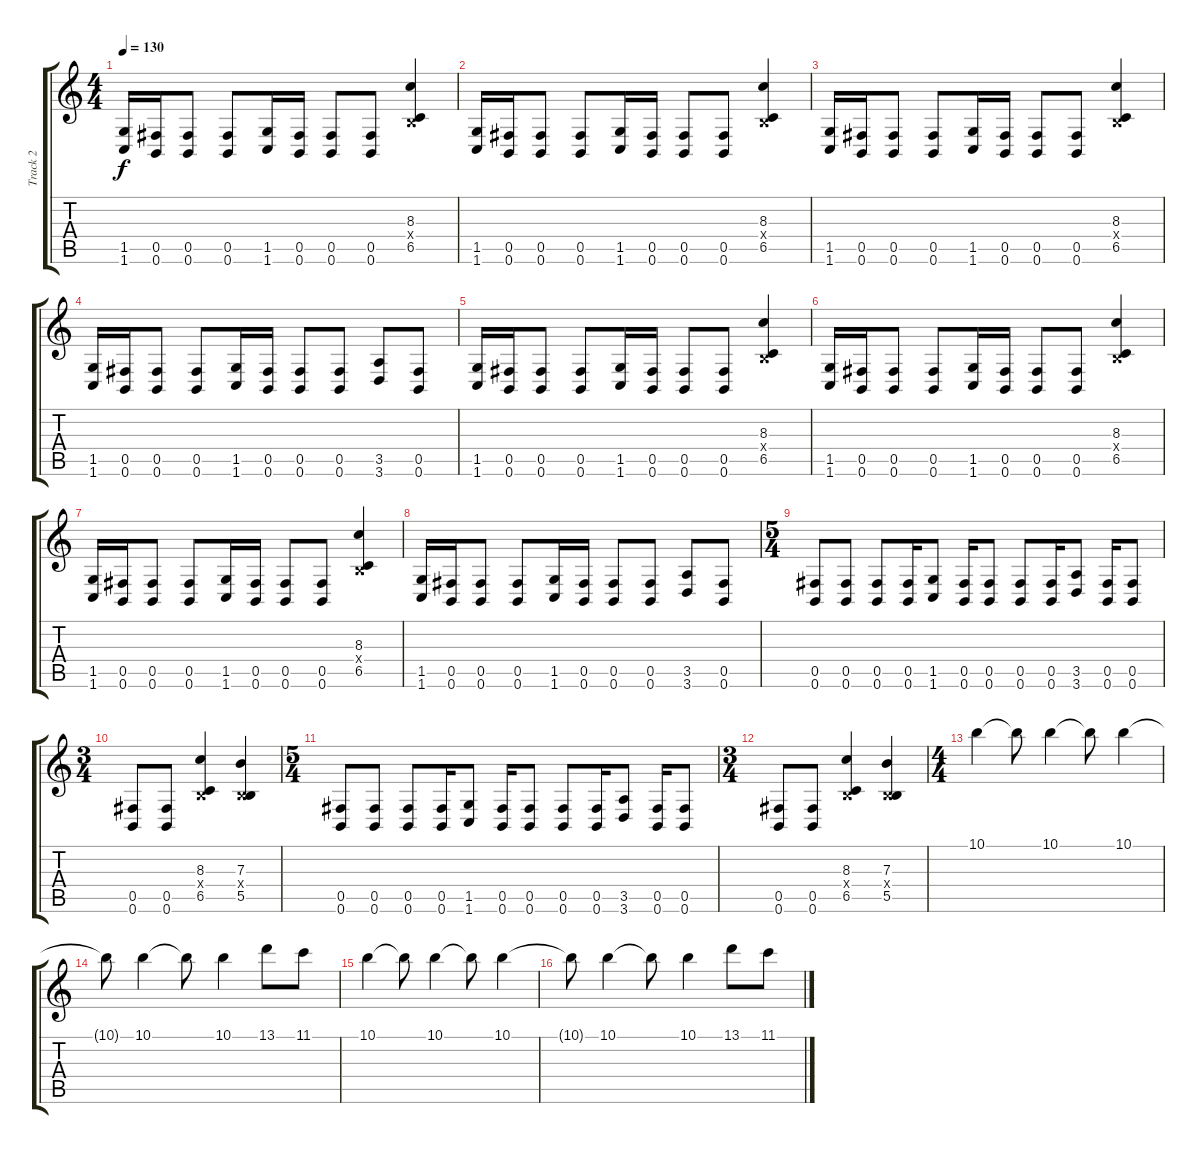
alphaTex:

\track ("Track 2" "Track 2") {instrument distortionguitar}
\staff {score tabs}
\tuning (Db4 Ab3 E3 B2 Gb2 B1) {hide}
\ts (4 4)
\tempo 130
\clef g2
\ks c
(1.5 1.6).16{dy f} (0.5 0.6).16 (0.5 0.6).8 (0.5 0.6).8 (1.5 1.6).16 (0.5 0.6).16 (0.5 0.6).8 (0.5 0.6).8 (8.3 0.4{x} 6.5).4 |
(1.5 1.6).16 (0.5 0.6).16 (0.5 0.6).8 (0.5 0.6).8 (1.5 1.6).16 (0.5 0.6).16 (0.5 0.6).8 (0.5 0.6).8 (8.3 0.4{x} 6.5).4 |
(1.5 1.6).16 (0.5 0.6).16 (0.5 0.6).8 (0.5 0.6).8 (1.5 1.6).16 (0.5 0.6).16 (0.5 0.6).8 (0.5 0.6).8 (8.3 0.4{x} 6.5).4 |
(1.5 1.6).16 (0.5 0.6).16 (0.5 0.6).8 (0.5 0.6).8 (1.5 1.6).16 (0.5 0.6).16 (0.5 0.6).8 (0.5 0.6).8 (3.5 3.6).8 (0.5 0.6).8 |
(1.5 1.6).16 (0.5 0.6).16 (0.5 0.6).8 (0.5 0.6).8 (1.5 1.6).16 (0.5 0.6).16 (0.5 0.6).8 (0.5 0.6).8 (8.3 0.4{x} 6.5).4 |
(1.5 1.6).16 (0.5 0.6).16 (0.5 0.6).8 (0.5 0.6).8 (1.5 1.6).16 (0.5 0.6).16 (0.5 0.6).8 (0.5 0.6).8 (8.3 0.4{x} 6.5).4 |
(1.5 1.6).16 (0.5 0.6).16 (0.5 0.6).8 (0.5 0.6).8 (1.5 1.6).16 (0.5 0.6).16 (0.5 0.6).8 (0.5 0.6).8 (8.3 0.4{x} 6.5).4 |
(1.5 1.6).16 (0.5 0.6).16 (0.5 0.6).8 (0.5 0.6).8 (1.5 1.6).16 (0.5 0.6).16 (0.5 0.6).8 (0.5 0.6).8 (3.5 3.6).8 (0.5 0.6).8 |
\ts (5 4)
(0.5 0.6).8 (0.5 0.6).8 (0.5 0.6).8 (0.5 0.6).16 (1.5 1.6).8 (0.5 0.6).16 (0.5 0.6).8 (0.5 0.6).8 (0.5 0.6).16 (3.5 3.6).8 (0.5 0.6).16 (0.5 0.6).8 |
\ts (3 4)
(0.5 0.6).8 (0.5 0.6).8 (8.3 0.4{x} 6.5).4 (7.3 0.4{x} 5.5).4 |
\ts (5 4)
(0.5 0.6).8 (0.5 0.6).8 (0.5 0.6).8 (0.5 0.6).16 (1.5 1.6).8 (0.5 0.6).16 (0.5 0.6).8 (0.5 0.6).8 (0.5 0.6).16 (3.5 3.6).8 (0.5 0.6).16 (0.5 0.6).8 |
\ts (3 4)
(0.5 0.6).8 (0.5 0.6).8 (8.3 0.4{x} 6.5).4 (7.3 0.4{x} 5.5).4 |
\ts (4 4)
10.1.4 10.1{t}.8 10.1.4 10.1{t}.8 10.1.4 |
10.1{t}.8 10.1.4 10.1{t}.8 10.1.4 13.1.8 11.1.8 |
10.1.4 10.1{t}.8 10.1.4 10.1{t}.8 10.1.4 |
10.1{t}.8 10.1.4 10.1{t}.8 10.1.4 13.1.8 11.1.8
